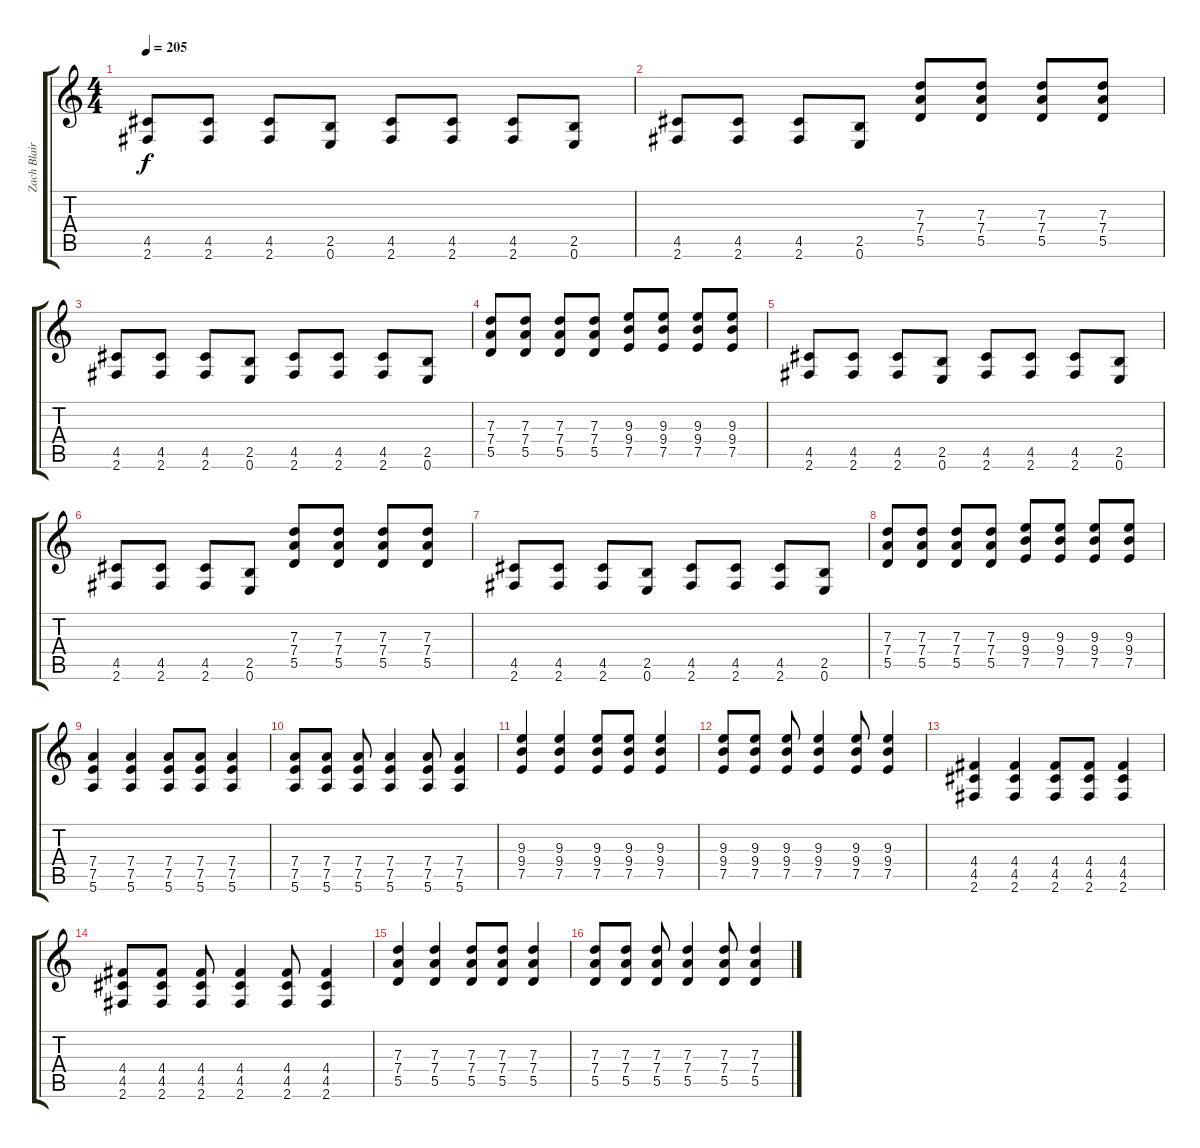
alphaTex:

\track ("Zach Blair" "Zach Blair") {instrument distortionguitar}
\staff {score tabs}
\tuning (E4 B3 G3 D3 A2 E2) {hide}
\ts (4 4)
\tempo 205
\clef g2
\ks c
(4.5 2.6).8{dy f} (4.5 2.6).8 (4.5 2.6).8 (2.5 0.6).8 (4.5 2.6).8 (4.5 2.6).8 (4.5 2.6).8 (2.5 0.6).8 |
(4.5 2.6).8 (4.5 2.6).8 (4.5 2.6).8 (2.5 0.6).8 (7.3 7.4 5.5).8 (7.3 7.4 5.5).8 (7.3 7.4 5.5).8 (7.3 7.4 5.5).8 |
(4.5 2.6).8 (4.5 2.6).8 (4.5 2.6).8 (2.5 0.6).8 (4.5 2.6).8 (4.5 2.6).8 (4.5 2.6).8 (2.5 0.6).8 |
(7.3 7.4 5.5).8 (7.3 7.4 5.5).8 (7.3 7.4 5.5).8 (7.3 7.4 5.5).8 (9.3 9.4 7.5).8 (9.3 9.4 7.5).8 (9.3 9.4 7.5).8 (9.3 9.4 7.5).8 |
(4.5 2.6).8 (4.5 2.6).8 (4.5 2.6).8 (2.5 0.6).8 (4.5 2.6).8 (4.5 2.6).8 (4.5 2.6).8 (2.5 0.6).8 |
(4.5 2.6).8 (4.5 2.6).8 (4.5 2.6).8 (2.5 0.6).8 (7.3 7.4 5.5).8 (7.3 7.4 5.5).8 (7.3 7.4 5.5).8 (7.3 7.4 5.5).8 |
(4.5 2.6).8 (4.5 2.6).8 (4.5 2.6).8 (2.5 0.6).8 (4.5 2.6).8 (4.5 2.6).8 (4.5 2.6).8 (2.5 0.6).8 |
(7.3 7.4 5.5).8 (7.3 7.4 5.5).8 (7.3 7.4 5.5).8 (7.3 7.4 5.5).8 (9.3 9.4 7.5).8 (9.3 9.4 7.5).8 (9.3 9.4 7.5).8 (9.3 9.4 7.5).8 |
(7.4 7.5 5.6).4 (7.4 7.5 5.6).4 (7.4 7.5 5.6).8 (7.4 7.5 5.6).8 (7.4 7.5 5.6).4 |
(7.4 7.5 5.6).8 (7.4 7.5 5.6).8 (7.4 7.5 5.6).8 (7.4 7.5 5.6).4 (7.4 7.5 5.6).8 (7.4 7.5 5.6).4 |
(9.3 9.4 7.5).4 (9.3 9.4 7.5).4 (9.3 9.4 7.5).8 (9.3 9.4 7.5).8 (9.3 9.4 7.5).4 |
(9.3 9.4 7.5).8 (9.3 9.4 7.5).8 (9.3 9.4 7.5).8 (9.3 9.4 7.5).4 (9.3 9.4 7.5).8 (9.3 9.4 7.5).4 |
(4.4 4.5 2.6).4 (4.4 4.5 2.6).4 (4.4 4.5 2.6).8 (4.4 4.5 2.6).8 (4.4 4.5 2.6).4 |
(4.4 4.5 2.6).8 (4.4 4.5 2.6).8 (4.4 4.5 2.6).8 (4.4 4.5 2.6).4 (4.4 4.5 2.6).8 (4.4 4.5 2.6).4 |
(7.3 7.4 5.5).4 (7.3 7.4 5.5).4 (7.3 7.4 5.5).8 (7.3 7.4 5.5).8 (7.3 7.4 5.5).4 |
(7.3 7.4 5.5).8 (7.3 7.4 5.5).8 (7.3 7.4 5.5).8 (7.3 7.4 5.5).4 (7.3 7.4 5.5).8 (7.3 7.4 5.5).4
